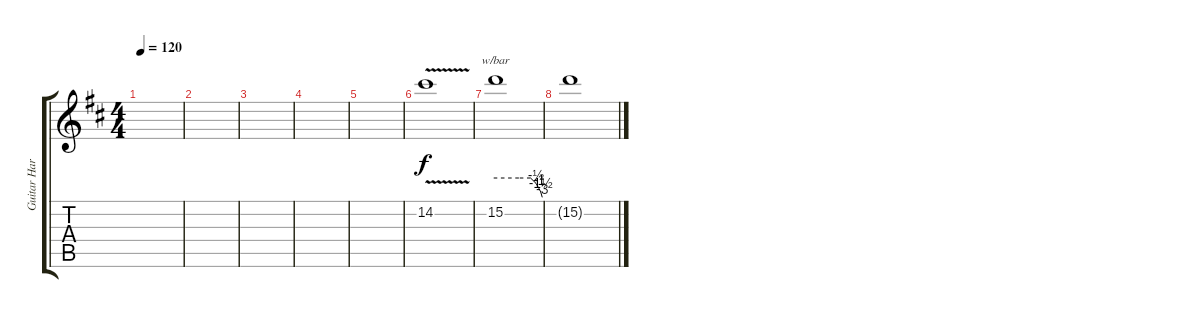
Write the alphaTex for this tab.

\track ("Guitar Harm." "Guitar Har") {instrument distortionguitar}
\staff {score tabs}
\tuning (E4 B3 G3 D3 A2 E2) {hide}
\ts (4 4)
\tempo 120
\clef g2
\ks d
|
|
|
|
|
14.2{v}.1 |
15.2.1{tbe (custom default 0 0 30 0 45 0 52 -2 56 -4 58 -6 60 -12) volume 7} |
15.2{t}.1
